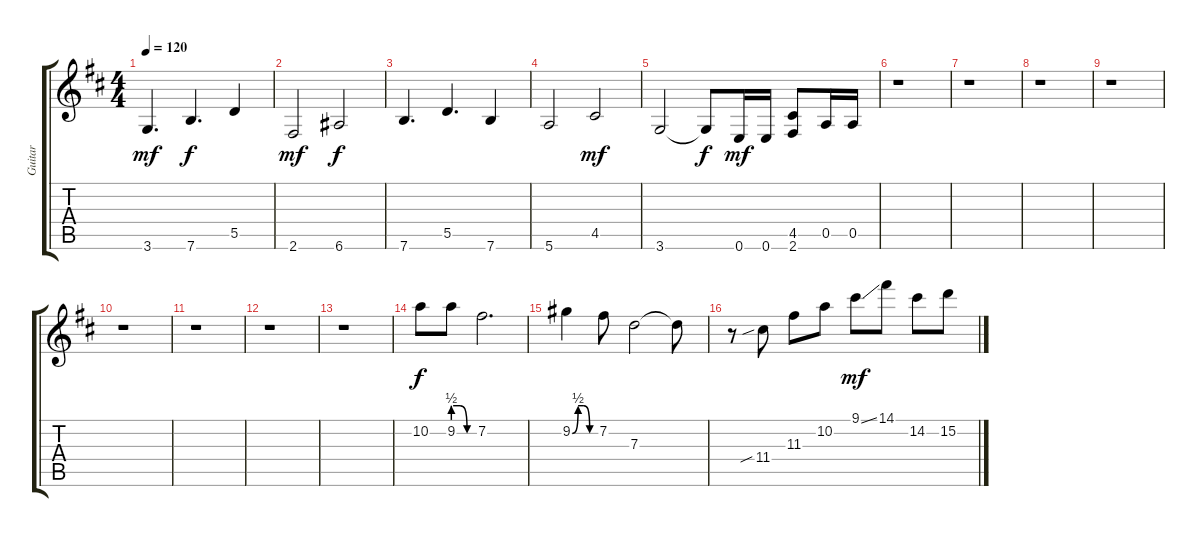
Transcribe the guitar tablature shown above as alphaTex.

\track ("Guitar" "Guitar") {instrument overdrivenguitar}
\staff {score tabs}
\tuning (E4 B3 G3 D3 A2 E2) {hide}
\ts (4 4)
\tempo 120
\clef g2
\ks bminor
3.6.4{d dy mf} 7.6.4{d dy f} 5.5.4 |
2.6.2{dy mf} 6.6.2{dy f} |
7.6.4{d} 5.5.4{d} 7.6.4 |
5.6.2 4.5.2{dy mf} |
3.6.2 3.6{t}.8{dy f} 0.6.16{dy mf} 0.6.16 (4.5 2.6).8 0.5.16 0.5.16 |
r.1 |
r.1 |
r.1 |
r.1 |
r.1 |
r.1 |
r.1 |
r.1 |
10.2.8{dy f} 9.2{be (custom 0 2 20 2 40 0 60 0)}.8 7.2.2{d} |
9.2{be (custom 0 0 15 2 30 2 45 0 60 0)}.4 7.2.8 7.3.2 7.3{t}.8 |
r.8 11.4{sib}.8 11.3.8 10.2.8 9.1{ss}.8{dy mf} 14.1.8 14.2.8 15.2.8
